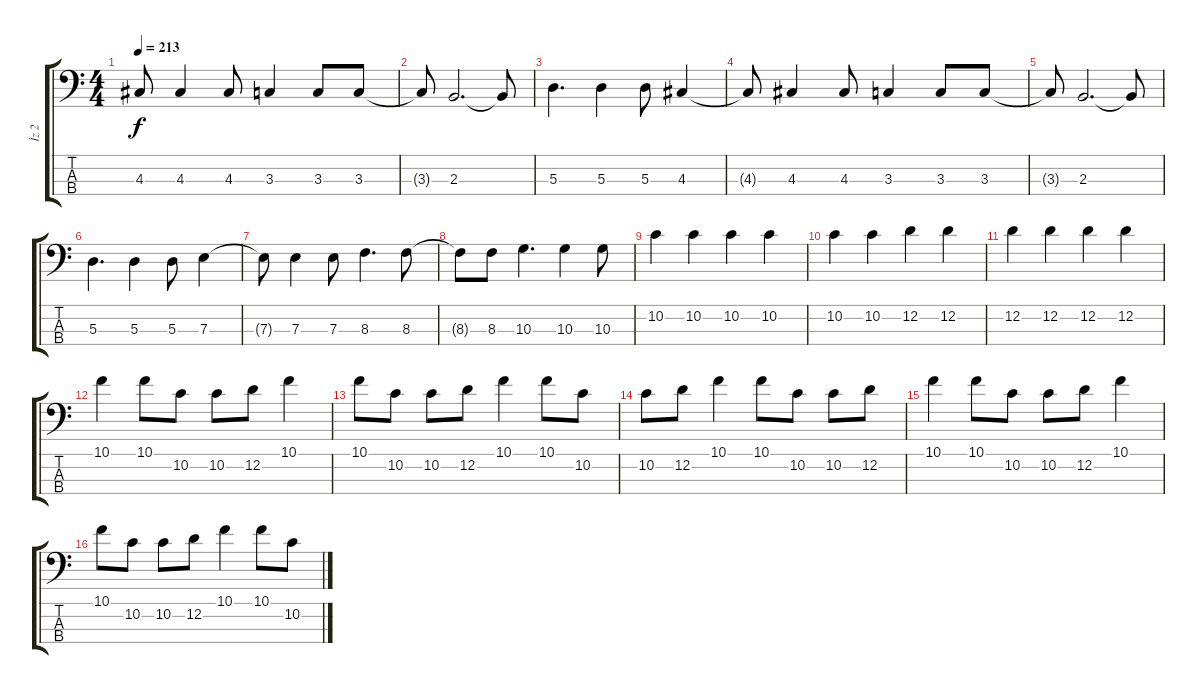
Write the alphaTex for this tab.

\track ("İz 2" "İz 2") {instrument electricbasspick}
\staff {score tabs}
\tuning (G2 D2 A1 E1) {hide}
\ts (4 4)
\tempo 213
\clef f4
\ks c
4.3{t}.8{dy f} 4.3.4 4.3.8 3.3.4 3.3.8 3.3.8 |
3.3{t}.8 2.3.2{d} 2.3{t}.8 |
5.3.4{d} 5.3.4 5.3.8 4.3.4 |
4.3{t}.8 4.3.4 4.3.8 3.3.4 3.3.8 3.3.8 |
3.3{t}.8 2.3.2{d} 2.3{t}.8 |
5.3.4{d} 5.3.4 5.3.8 7.3.4 |
7.3{t}.8 7.3.4 7.3.8 8.3.4{d} 8.3.8 |
8.3{t}.8 8.3.8 10.3.4{d} 10.3.4 10.3.8 |
10.2.4 10.2.4 10.2.4 10.2.4 |
10.2.4 10.2.4 12.2.4 12.2.4 |
12.2.4 12.2.4 12.2.4 12.2.4 |
10.1.4 10.1.8 10.2.8 10.2.8 12.2.8 10.1.4 |
10.1.8 10.2.8 10.2.8 12.2.8 10.1.4 10.1.8 10.2.8 |
10.2.8 12.2.8 10.1.4 10.1.8 10.2.8 10.2.8 12.2.8 |
10.1.4 10.1.8 10.2.8 10.2.8 12.2.8 10.1.4 |
10.1.8 10.2.8 10.2.8 12.2.8 10.1.4 10.1.8 10.2.8
